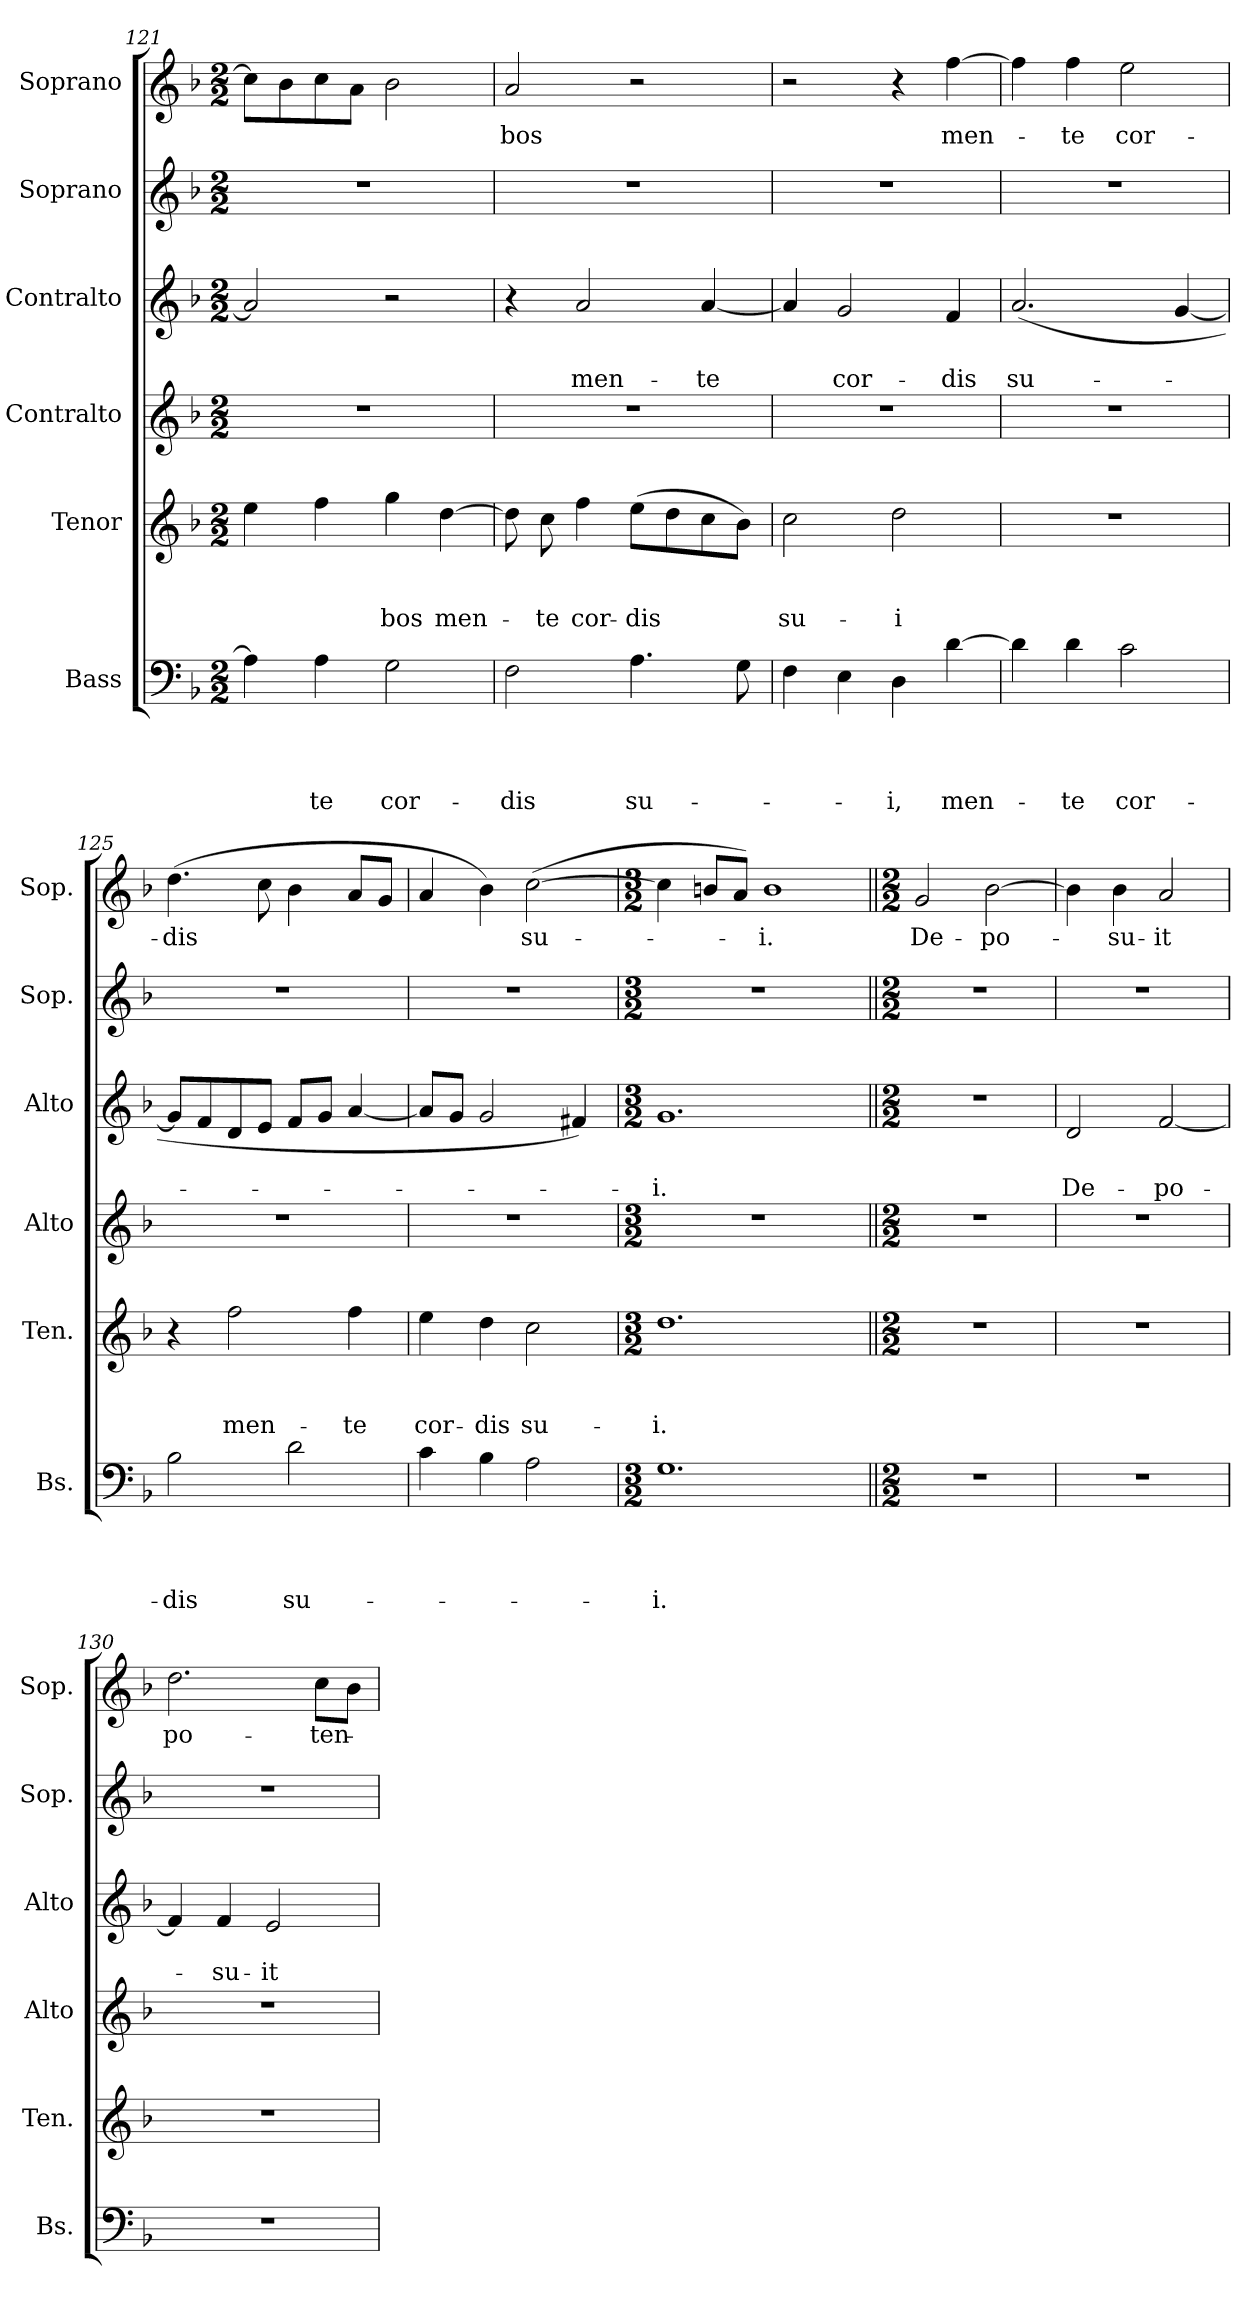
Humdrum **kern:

**kern	**text	**text	**text	**text	**kern	**text	**text	**text	**kern	**kern	**text	**text	**kern	**kern	**text
*part6	*part6	*part6	*part6	*part6	*part5	*part5	*part5	*part5	*part4	*part3	*part3	*part3	*part2	*part1	*part1
*staff6	*staff6	*staff6	*staff6	*staff6	*staff5	*staff5	*staff5	*staff5	*staff4	*staff3	*staff3	*staff3	*staff2	*staff1	*staff1
*I"Bass	*	*	*	*	*I"Tenor	*	*	*	*I"Contralto	*I"Contralto	*	*	*I"Soprano	*I"Soprano	*
*I'Bs.	*	*	*	*	*I'Ten.	*	*	*	*I'Alto	*I'Alto	*	*	*I'Sop.	*I'Sop.	*
*clefF4	*	*	*	*	*clefG2	*	*	*	*clefG2	*clefG2	*	*	*clefG2	*clefG2	*
*	*	*	*	*	*ITrd7c12	*	*	*	*	*	*	*	*	*	*
*k[b-]	*	*	*	*	*k[b-]	*	*	*	*k[b-]	*k[b-]	*	*	*k[b-]	*k[b-]	*
*F:	*	*	*	*	*F:	*	*	*	*F:	*F:	*	*	*F:	*F:	*
*M2/2	*	*	*	*	*M2/2	*	*	*	*M2/2	*M2/2	*	*	*M2/2	*M2/2	*
=121	=121	=121	=121	=121	=121	=121	=121	=121	=121	=121	=121	=121	=121	=121	=121
4A\]	.	.	.	.	4e\	.	.	.	1r	2a/]	.	.	1r	8cc\L]	.
.	.	.	.	.	.	.	.	.	.	.	.	.	.	8b-\	.
!	!	!	!	!LO:LY:b	!	!	!	!	!	!	!	!	!	!	!
4A\	.	.	.	-te	4f\	.	.	.	.	.	.	.	.	8cc\	.
.	.	.	.	.	.	.	.	.	.	.	.	.	.	8a\J	.
!	!	!	!	!LO:LY:b	!	!	!	!LO:LY:b	!	!	!	!	!	!	!
2G\	.	.	.	cor-	4g\	.	.	-bos	.	2r	.	.	.	2b-\	.
!	!	!	!	!	!	!	!	!LO:LY:b	!	!	!	!	!	!	!
.	.	.	.	.	[>4d\	.	.	men-	.	.	.	.	.	.	.
=122	=122	=122	=122	=122	=122	=122	=122	=122	=122	=122	=122	=122	=122	=122	=122
!	!	!	!	!LO:LY:b	!	!	!	!	!	!	!	!	!	!	!LO:LY:b
2F\	.	.	.	-dis	8d\]	.	.	.	1r	4r	.	.	1r	2a/	-bos
!	!	!	!	!	!	!	!	!LO:LY:b	!	!	!	!	!	!	!
.	.	.	.	.	8c\	.	.	-te	.	.	.	.	.	.	.
!	!	!	!	!	!	!	!	!LO:LY:b	!	!	!	!LO:LY:b	!	!	!
.	.	.	.	.	4f\	.	.	cor-	.	2a/	.	men-	.	.	.
!	!	!	!	!LO:LY:b	!	!	!	!LO:LY:b	!	!	!	!	!	!	!
4.A\	.	.	.	su-	(>8e\L	.	.	-dis	.	.	.	.	.	2r	.
.	.	.	.	.	8d\	.	.	.	.	.	.	.	.	.	.
!	!	!	!	!	!	!	!	!	!	!	!	!LO:LY:b	!	!	!
.	.	.	.	.	8c\	.	.	.	.	[<4a/	.	-te	.	.	.
8G\	.	.	.	.	8B-\J)	.	.	.	.	.	.	.	.	.	.
=123	=123	=123	=123	=123	=123	=123	=123	=123	=123	=123	=123	=123	=123	=123	=123
!	!	!	!	!	!	!	!	!LO:LY:b	!	!	!	!	!	!	!
4F\	.	.	.	.	2c\	.	.	su-	1r	4a/]	.	.	1r	2r	.
!	!	!	!	!	!	!	!	!	!	!	!	!LO:LY:b	!	!	!
4E\	.	.	.	.	.	.	.	.	.	2g/	.	cor-	.	.	.
!	!	!	!	!LO:LY:b	!	!	!	!LO:LY:b	!	!	!	!	!	!	!
4D\	.	.	.	-i,	2d\	.	.	-i	.	.	.	.	.	4r	.
!	!	!	!	!LO:LY:b	!	!	!	!	!	!	!	!LO:LY:b	!	!	!LO:LY:b
[>4d\	.	.	.	men-	.	.	.	.	.	4f/	.	-dis	.	[>4ff\	men-
=124	=124	=124	=124	=124	=124	=124	=124	=124	=124	=124	=124	=124	=124	=124	=124
!	!	!	!	!	!	!	!	!	!	!	!	!LO:LY:b	!	!	!
4d\]	.	.	.	.	1r	.	.	.	1r	(<2.a/	.	su-	1r	4ff\]	.
!	!	!	!	!LO:LY:b	!	!	!	!	!	!	!	!	!	!	!LO:LY:b
4d\	.	.	.	-te	.	.	.	.	.	.	.	.	.	4ff\	-te
!	!	!	!	!LO:LY:b	!	!	!	!	!	!	!	!	!	!	!LO:LY:b
2c\	.	.	.	cor-	.	.	.	.	.	.	.	.	.	2ee\	cor-
.	.	.	.	.	.	.	.	.	.	[<4g/	.	.	.	.	.
!!LO:LB:g=z
=125	=125	=125	=125	=125	=125	=125	=125	=125	=125	=125	=125	=125	=125	=125	=125
!	!	!	!	!LO:LY:b	!	!	!	!	!	!	!	!	!	!	!LO:LY:b
2B-\	.	.	.	-dis	4r	.	.	.	1r	8g/L]	.	.	1r	(>4.dd\	-dis
.	.	.	.	.	.	.	.	.	.	8f/	.	.	.	.	.
!	!	!	!	!	!	!	!	!LO:LY:b	!	!	!	!	!	!	!
.	.	.	.	.	2f\	.	.	men-	.	8d/	.	.	.	.	.
.	.	.	.	.	.	.	.	.	.	8e/J	.	.	.	8cc\	.
!	!	!	!	!LO:LY:b	!	!	!	!	!	!	!	!	!	!	!
2d\	.	.	.	su-	.	.	.	.	.	8f/L	.	.	.	4b-\	.
.	.	.	.	.	.	.	.	.	.	8g/J	.	.	.	.	.
!	!	!	!	!	!	!	!	!LO:LY:b	!	!	!	!	!	!	!
.	.	.	.	.	4f\	.	.	-te	.	[<4a/	.	.	.	8a/L	.
.	.	.	.	.	.	.	.	.	.	.	.	.	.	8g/J	.
=126	=126	=126	=126	=126	=126	=126	=126	=126	=126	=126	=126	=126	=126	=126	=126
!	!	!	!	!	!	!	!	!LO:LY:b	!	!	!	!	!	!	!
4c\	.	.	.	.	4e\	.	.	cor-	1r	8a/L]	.	.	1r	4a/	.
.	.	.	.	.	.	.	.	.	.	8g/J	.	.	.	.	.
!	!	!	!	!	!	!	!	!LO:LY:b	!	!	!	!	!	!	!
4B-\	.	.	.	.	4d\	.	.	-dis	.	2g/	.	.	.	4b-\)	.
!	!	!	!	!	!	!	!	!LO:LY:b	!	!	!	!	!	!	!LO:LY:b
2A\	.	.	.	.	2c\	.	.	su-	.	.	.	.	.	(>[>2cc\	su-
.	.	.	.	.	.	.	.	.	.	4f#X/)	.	.	.	.	.
=127	=127	=127	=127	=127	=127	=127	=127	=127	=127	=127	=127	=127	=127	=127	=127
*M3/2	*	*	*	*	*M3/2	*	*	*	*M3/2	*M3/2	*	*	*M3/2	*M3/2	*
!	!	!	!	!LO:LY:b	!	!	!	!LO:LY:b	!	!	!	!LO:LY:b	!	!	!
1.G	.	.	.	-i.	1.d	.	.	-i.	1.r	1.g	.	-i.	1.r	4cc\]	.
.	.	.	.	.	.	.	.	.	.	.	.	.	.	8bn/L	.
.	.	.	.	.	.	.	.	.	.	.	.	.	.	8a/J)	.
!	!	!	!	!	!	!	!	!	!	!	!	!	!	!	!LO:LY:b
.	.	.	.	.	.	.	.	.	.	.	.	.	.	1b	-i.
=128||	=128||	=128||	=128||	=128||	=128||	=128||	=128||	=128||	=128||	=128||	=128||	=128||	=128||	=128||	=128||
*M2/2	*	*	*	*	*M2/2	*	*	*	*M2/2	*M2/2	*	*	*M2/2	*M2/2	*
!	!	!	!	!	!	!	!	!	!	!	!	!	!	!	!LO:LY:b
1r	.	.	.	.	1r	.	.	.	1r	1r	.	.	1r	2g/	De-
!	!	!	!	!	!	!	!	!	!	!	!	!	!	!	!LO:LY:b
.	.	.	.	.	.	.	.	.	.	.	.	.	.	[<2b-\	-po-
=129	=129	=129	=129	=129	=129	=129	=129	=129	=129	=129	=129	=129	=129	=129	=129
!	!	!	!	!	!	!	!	!	!	!	!	!LO:LY:b	!	!	!
1r	.	.	.	.	1r	.	.	.	1r	2d/	.	De-	1r	4b-\]	.
!	!	!	!	!	!	!	!	!	!	!	!	!	!	!	!LO:LY:b
.	.	.	.	.	.	.	.	.	.	.	.	.	.	4b-\	-su-
!	!	!	!	!	!	!	!	!	!	!	!	!LO:LY:b	!	!	!LO:LY:b
.	.	.	.	.	.	.	.	.	.	[<2f/	.	-po-	.	2a/	-it
=130	=130	=130	=130	=130	=130	=130	=130	=130	=130	=130	=130	=130	=130	=130	=130
!	!	!	!	!	!	!	!	!	!	!	!	!	!	!	!LO:LY:b
1r	.	.	.	.	1r	.	.	.	1r	4f/]	.	.	1r	2.dd\	po-
!	!	!	!	!	!	!	!	!	!	!	!	!LO:LY:b	!	!	!
.	.	.	.	.	.	.	.	.	.	4f/	.	-su-	.	.	.
!	!	!	!	!	!	!	!	!	!	!	!	!LO:LY:b	!	!	!
.	.	.	.	.	.	.	.	.	.	2e/	.	-it	.	.	.
!	!	!	!	!	!	!	!	!	!	!	!	!	!	!	!LO:LY:b
.	.	.	.	.	.	.	.	.	.	.	.	.	.	8cc\L	-ten-
.	.	.	.	.	.	.	.	.	.	.	.	.	.	8b-\J	.
=	=	=	=	=	=	=	=	=	=	=	=	=	=	=	=
*-	*-	*-	*-	*-	*-	*-	*-	*-	*-	*-	*-	*-	*-	*-	*-
